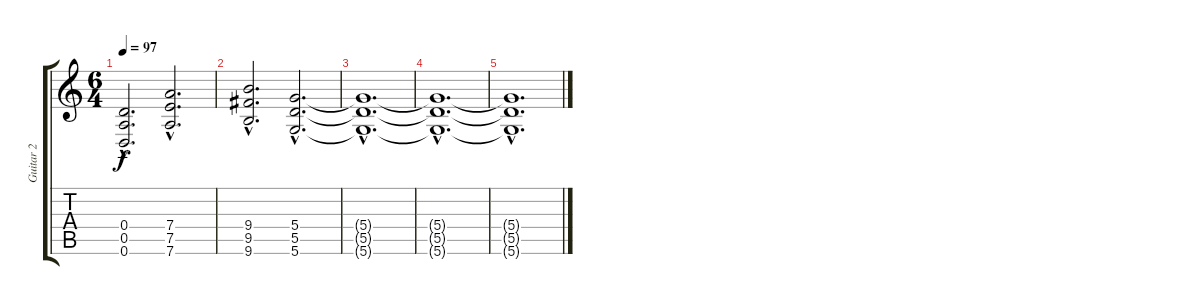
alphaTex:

\track ("Guitar 2" "Guitar 2") {instrument distortionguitar}
\staff {score tabs}
\tuning (E4 B3 G3 D3 A2 D2) {hide}
\ts (6 4)
\tempo 97
\clef g2
\ks c
(0.4{hac} 0.5{hac} 0.6{hac}).2{d dy f instrument distortionguitar} (7.4{hac} 7.5{hac} 7.6{hac}).2{d} |
(9.4{hac} 9.5{hac} 9.6{hac}).2{d} (5.4{hac} 5.5{hac} 5.6{hac}).2{d} |
(5.4{hac t} 5.5{hac t} 5.6{hac t}).1{d volume 0} |
(5.4{hac t} 5.5{hac t} 5.6{hac t}).1{d} |
(5.4{hac t} 5.5{hac t} 5.6{hac t}).1{d}
